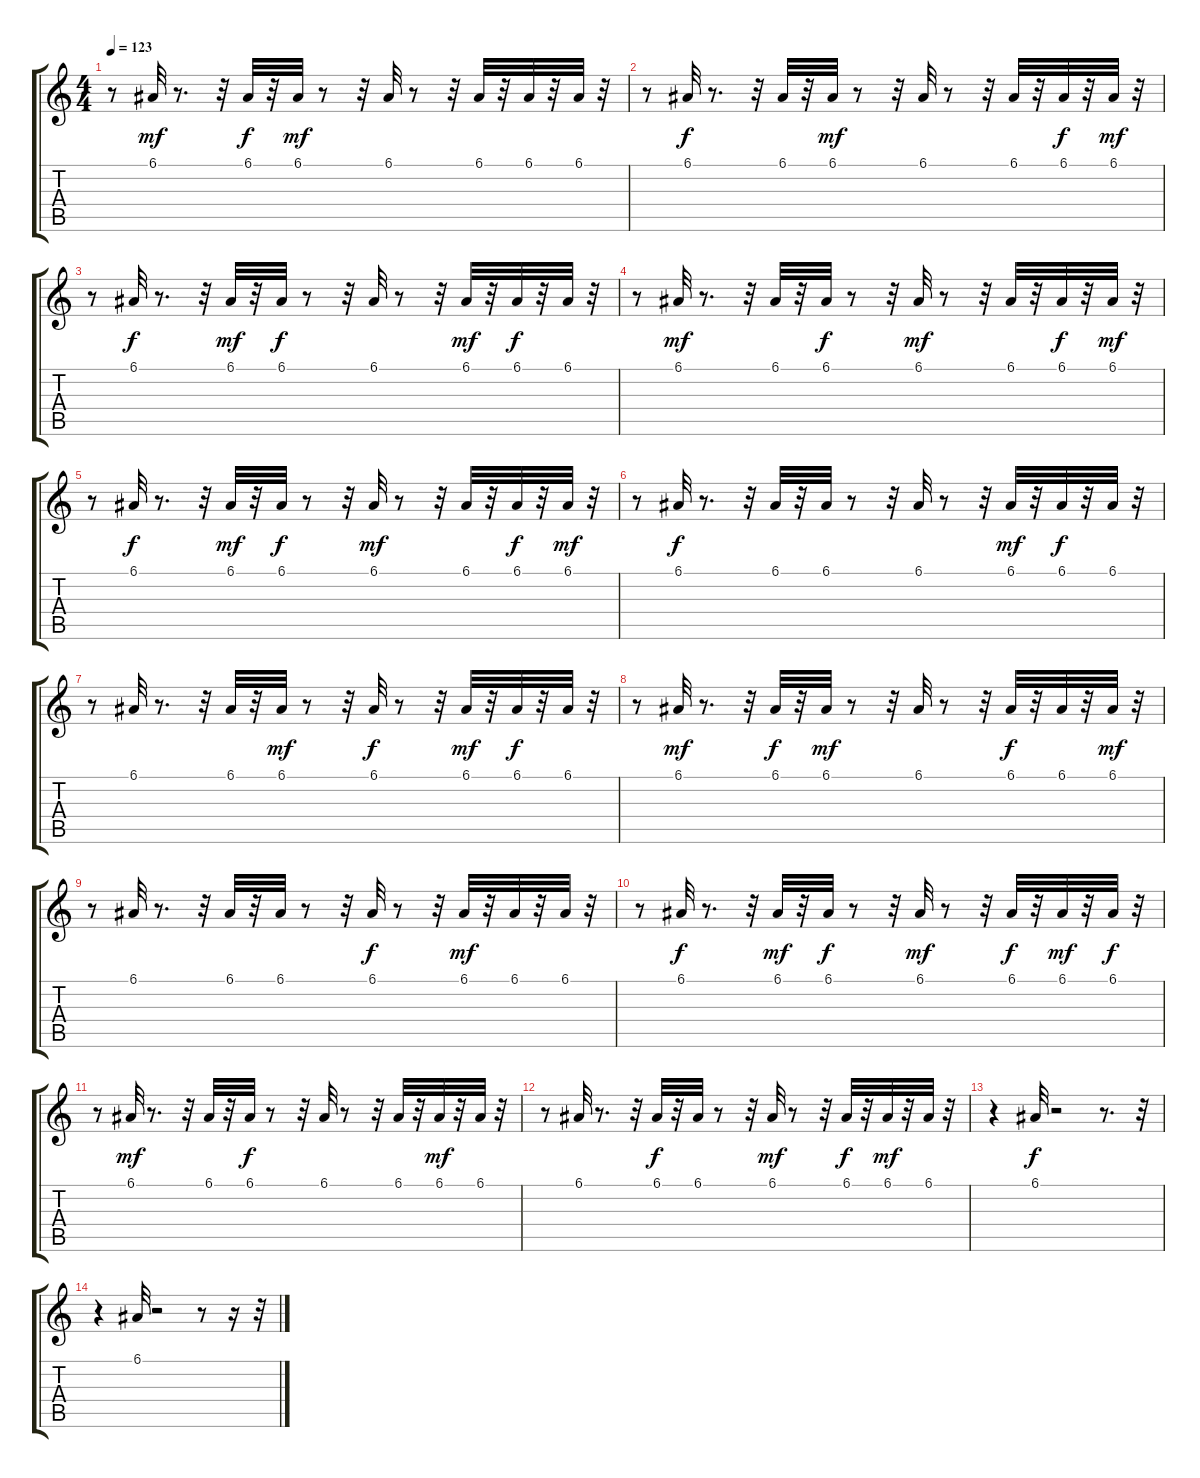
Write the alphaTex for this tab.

\track "" {instrument pizzicatostrings}
\staff {score tabs}
\tuning (E4 B3 G3 D3 A2 E2) {hide}
\ts (4 4)
\tempo 123
\clef g2
\ks c
r.8{dy mf} 6.1.32 r.8{d} r.32 6.1.32{dy f} r.32 6.1.32{dy mf} r.8 r.32 6.1.32 r.8 r.32 6.1.32 r.32 6.1.32 r.32 6.1.32 r.32 |
r.8 6.1.32{dy f} r.8{d} r.32 6.1.32 r.32 6.1.32{dy mf} r.8 r.32 6.1.32 r.8 r.32 6.1.32 r.32 6.1.32{dy f} r.32 6.1.32{dy mf} r.32 |
r.8 6.1.32{dy f} r.8{d} r.32 6.1.32{dy mf} r.32 6.1.32{dy f} r.8 r.32 6.1.32 r.8 r.32 6.1.32{dy mf} r.32 6.1.32{dy f} r.32 6.1.32 r.32 |
r.8 6.1.32{dy mf} r.8{d} r.32 6.1.32 r.32 6.1.32{dy f} r.8 r.32 6.1.32{dy mf} r.8 r.32 6.1.32 r.32 6.1.32{dy f} r.32 6.1.32{dy mf} r.32 |
r.8 6.1.32{dy f} r.8{d} r.32 6.1.32{dy mf} r.32 6.1.32{dy f} r.8 r.32 6.1.32{dy mf} r.8 r.32 6.1.32 r.32 6.1.32{dy f} r.32 6.1.32{dy mf} r.32 |
r.8 6.1.32{dy f} r.8{d} r.32 6.1.32 r.32 6.1.32 r.8 r.32 6.1.32 r.8 r.32 6.1.32{dy mf} r.32 6.1.32{dy f} r.32 6.1.32 r.32 |
r.8 6.1.32 r.8{d} r.32 6.1.32 r.32 6.1.32{dy mf} r.8 r.32 6.1.32{dy f} r.8 r.32 6.1.32{dy mf} r.32 6.1.32{dy f} r.32 6.1.32 r.32 |
r.8 6.1.32{dy mf} r.8{d} r.32 6.1.32{dy f} r.32 6.1.32{dy mf} r.8 r.32 6.1.32 r.8 r.32 6.1.32{dy f} r.32 6.1.32 r.32 6.1.32{dy mf} r.32 |
r.8 6.1.32 r.8{d} r.32 6.1.32 r.32 6.1.32 r.8 r.32 6.1.32{dy f} r.8 r.32 6.1.32{dy mf} r.32 6.1.32 r.32 6.1.32 r.32 |
r.8 6.1.32{dy f} r.8{d} r.32 6.1.32{dy mf} r.32 6.1.32{dy f} r.8 r.32 6.1.32{dy mf} r.8 r.32 6.1.32{dy f} r.32 6.1.32{dy mf} r.32 6.1.32{dy f} r.32 |
r.8 6.1.32{dy mf} r.8{d} r.32 6.1.32 r.32 6.1.32{dy f} r.8 r.32 6.1.32 r.8 r.32 6.1.32 r.32 6.1.32{dy mf} r.32 6.1.32 r.32 |
r.8 6.1.32 r.8{d} r.32 6.1.32{dy f} r.32 6.1.32 r.8 r.32 6.1.32{dy mf} r.8 r.32 6.1.32{dy f} r.32 6.1.32{dy mf} r.32 6.1.32 r.32 |
r.4 6.1.32{dy f} r.2 r.8{d} r.32 |
r.4 6.1.32 r.2 r.8 r.16 r.32
